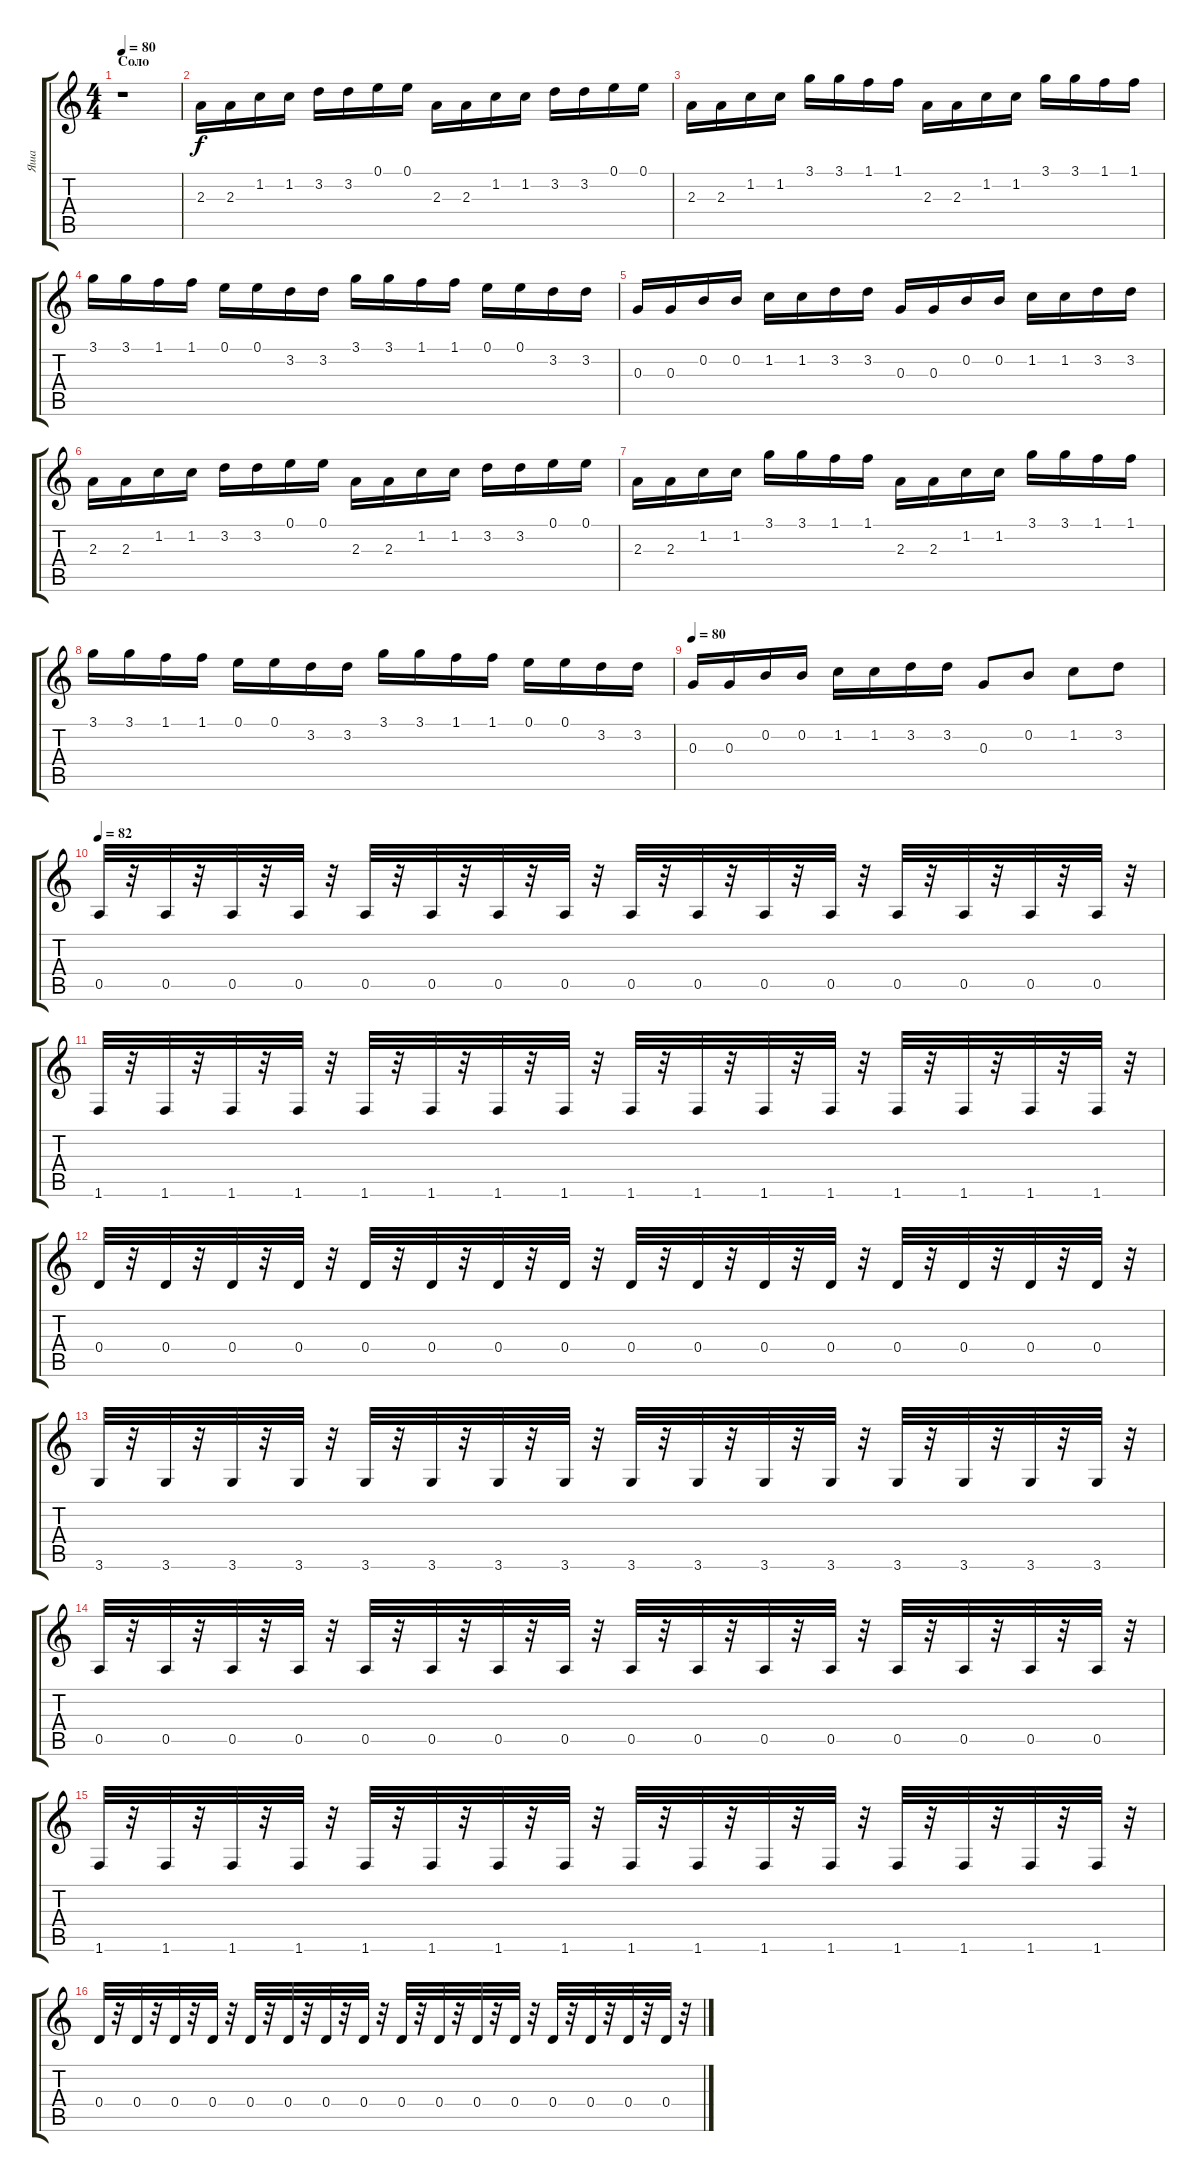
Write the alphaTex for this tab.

\track ("Яша" "Яша") {instrument electricguitarmuted}
\staff {score tabs}
\tuning (E4 B3 G3 D3 A2 E2) {hide}
\ts (4 4)
\section ("" "Соло")
\tempo 80
\clef g2
\ks c
r.1{dy f instrument electricguitarmuted} |
2.3.16 2.3.16 1.2.16 1.2.16 3.2.16 3.2.16 0.1.16 0.1.16 2.3.16 2.3.16 1.2.16 1.2.16 3.2.16 3.2.16 0.1.16 0.1.16 |
2.3.16 2.3.16 1.2.16 1.2.16 3.1.16 3.1.16 1.1.16 1.1.16 2.3.16 2.3.16 1.2.16 1.2.16 3.1.16 3.1.16 1.1.16 1.1.16 |
3.1.16 3.1.16 1.1.16 1.1.16 0.1.16 0.1.16 3.2.16 3.2.16 3.1.16 3.1.16 1.1.16 1.1.16 0.1.16 0.1.16 3.2.16 3.2.16 |
0.3.16 0.3.16 0.2.16 0.2.16 1.2.16 1.2.16 3.2.16 3.2.16 0.3.16 0.3.16 0.2.16 0.2.16 1.2.16 1.2.16 3.2.16 3.2.16 |
2.3.16 2.3.16 1.2.16 1.2.16 3.2.16 3.2.16 0.1.16 0.1.16 2.3.16 2.3.16 1.2.16 1.2.16 3.2.16 3.2.16 0.1.16 0.1.16 |
2.3.16 2.3.16 1.2.16 1.2.16 3.1.16 3.1.16 1.1.16 1.1.16 2.3.16 2.3.16 1.2.16 1.2.16 3.1.16 3.1.16 1.1.16 1.1.16 |
3.1.16 3.1.16 1.1.16 1.1.16 0.1.16 0.1.16 3.2.16 3.2.16 3.1.16 3.1.16 1.1.16 1.1.16 0.1.16 0.1.16 3.2.16 3.2.16 |
\tempo 80
0.3.16 0.3.16 0.2.16 0.2.16 1.2.16 1.2.16 3.2.16 3.2.16 0.3.8 0.2.8 1.2.8 3.2.8 |
\tempo 82
0.5.32 r.32 0.5.32 r.32 0.5.32 r.32 0.5.32 r.32 0.5.32 r.32 0.5.32 r.32 0.5.32 r.32 0.5.32 r.32 0.5.32 r.32 0.5.32 r.32 0.5.32 r.32 0.5.32 r.32 0.5.32 r.32 0.5.32 r.32 0.5.32 r.32 0.5.32 r.32 |
1.6.32 r.32 1.6.32 r.32 1.6.32 r.32 1.6.32 r.32 1.6.32 r.32 1.6.32 r.32 1.6.32 r.32 1.6.32 r.32 1.6.32 r.32 1.6.32 r.32 1.6.32 r.32 1.6.32 r.32 1.6.32 r.32 1.6.32 r.32 1.6.32 r.32 1.6.32 r.32 |
0.4.32 r.32 0.4.32 r.32 0.4.32 r.32 0.4.32 r.32 0.4.32 r.32 0.4.32 r.32 0.4.32 r.32 0.4.32 r.32 0.4.32 r.32 0.4.32 r.32 0.4.32 r.32 0.4.32 r.32 0.4.32 r.32 0.4.32 r.32 0.4.32 r.32 0.4.32 r.32 |
3.6.32 r.32 3.6.32 r.32 3.6.32 r.32 3.6.32 r.32 3.6.32 r.32 3.6.32 r.32 3.6.32 r.32 3.6.32 r.32 3.6.32 r.32 3.6.32 r.32 3.6.32 r.32 3.6.32 r.32 3.6.32 r.32 3.6.32 r.32 3.6.32 r.32 3.6.32 r.32 |
0.5.32 r.32 0.5.32 r.32 0.5.32 r.32 0.5.32 r.32 0.5.32 r.32 0.5.32 r.32 0.5.32 r.32 0.5.32 r.32 0.5.32 r.32 0.5.32 r.32 0.5.32 r.32 0.5.32 r.32 0.5.32 r.32 0.5.32 r.32 0.5.32 r.32 0.5.32 r.32 |
1.6.32 r.32 1.6.32 r.32 1.6.32 r.32 1.6.32 r.32 1.6.32 r.32 1.6.32 r.32 1.6.32 r.32 1.6.32 r.32 1.6.32 r.32 1.6.32 r.32 1.6.32 r.32 1.6.32 r.32 1.6.32 r.32 1.6.32 r.32 1.6.32 r.32 1.6.32 r.32 |
0.4.32 r.32 0.4.32 r.32 0.4.32 r.32 0.4.32 r.32 0.4.32 r.32 0.4.32 r.32 0.4.32 r.32 0.4.32 r.32 0.4.32 r.32 0.4.32 r.32 0.4.32 r.32 0.4.32 r.32 0.4.32 r.32 0.4.32 r.32 0.4.32 r.32 0.4.32 r.32
